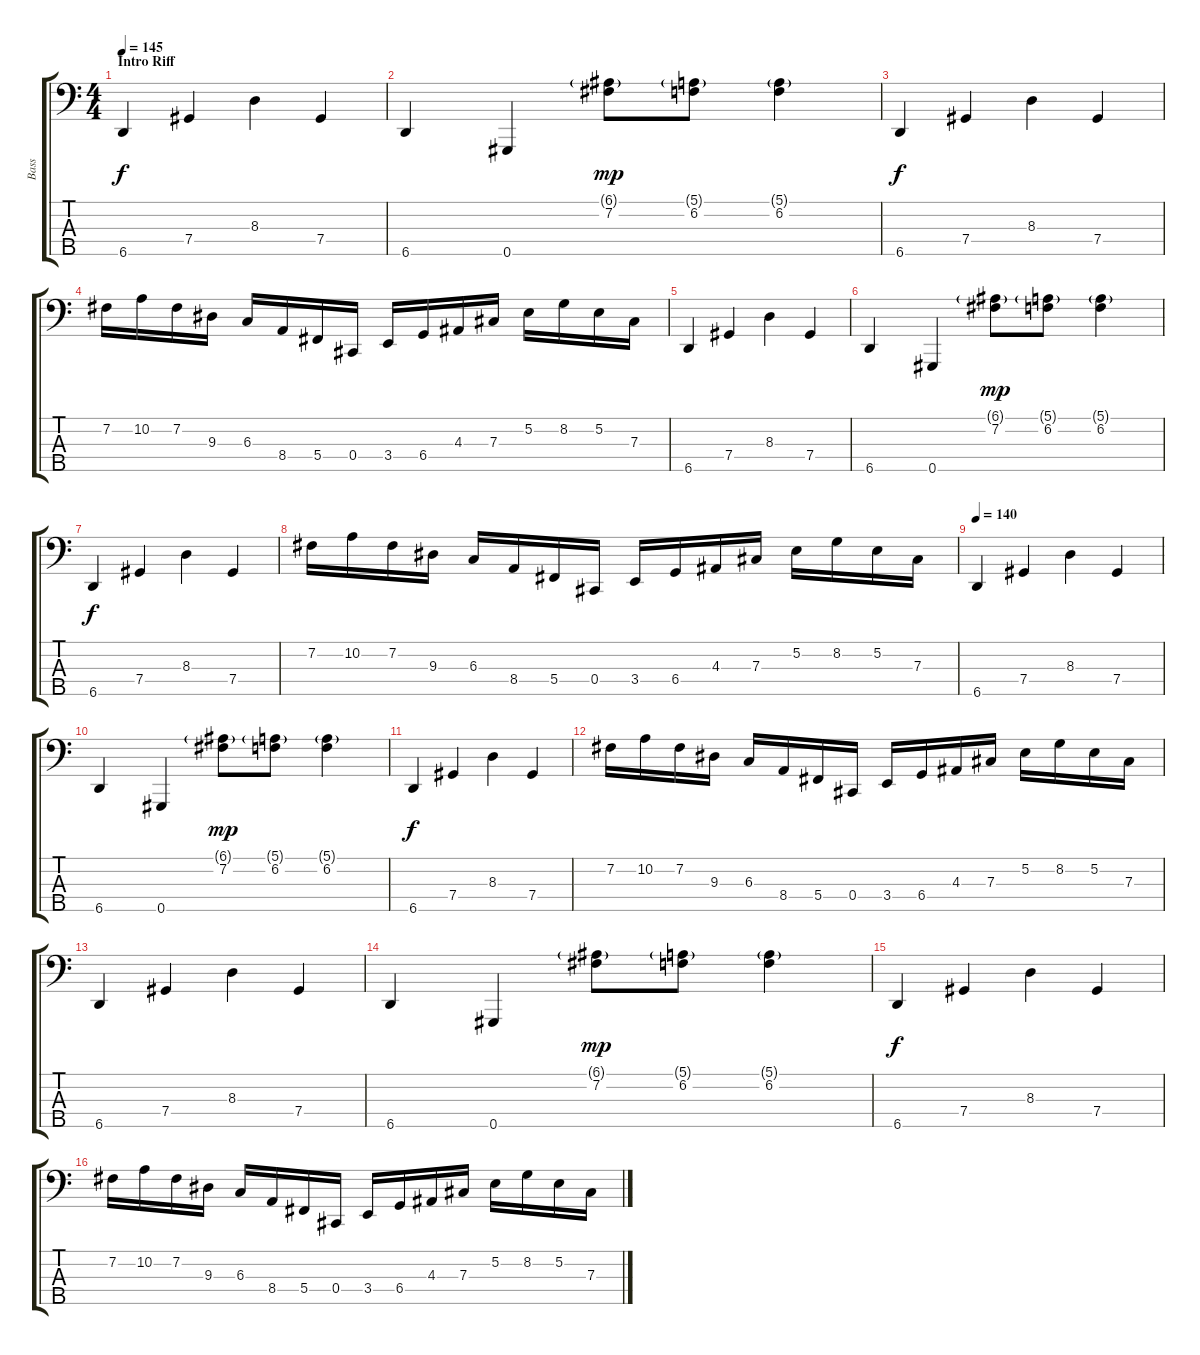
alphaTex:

\track ("Bass" "Bass") {instrument electricbassfinger}
\staff {score tabs}
\tuning (E2 B1 Gb1 Db1 Ab0) {hide}
\ts (4 4)
\section ("" "Intro Riff")
\tempo 145
\clef f4
\ks c
6.5.4{dy f instrument electricbassfinger} 7.4.4 8.3.4 7.4.4 |
6.5.4 0.5.4 (6.1{g} 7.2).8{dy mp} (5.1{g} 6.2).8 (5.1{g} 6.2).4 |
6.5.4{dy f} 7.4.4 8.3.4 7.4.4 |
7.2.16 10.2.16 7.2.16 9.3.16 6.3.16 8.4.16 5.4.16 0.4.16 3.4.16 6.4.16 4.3.16 7.3.16 5.2.16 8.2.16 5.2.16 7.3.16 |
6.5.4 7.4.4 8.3.4 7.4.4 |
6.5.4 0.5.4 (6.1{g} 7.2).8{dy mp} (5.1{g} 6.2).8 (5.1{g} 6.2).4 |
6.5.4{dy f} 7.4.4 8.3.4 7.4.4 |
7.2.16 10.2.16 7.2.16 9.3.16 6.3.16 8.4.16 5.4.16 0.4.16 3.4.16 6.4.16 4.3.16 7.3.16 5.2.16 8.2.16 5.2.16 7.3.16 |
\tempo 140
6.5.4 7.4.4 8.3.4 7.4.4 |
6.5.4 0.5.4 (6.1{g} 7.2).8{dy mp} (5.1{g} 6.2).8 (5.1{g} 6.2).4 |
6.5.4{dy f} 7.4.4 8.3.4 7.4.4 |
7.2.16 10.2.16 7.2.16 9.3.16 6.3.16 8.4.16 5.4.16 0.4.16 3.4.16 6.4.16 4.3.16 7.3.16 5.2.16 8.2.16 5.2.16 7.3.16 |
6.5.4 7.4.4 8.3.4 7.4.4 |
6.5.4 0.5.4 (6.1{g} 7.2).8{dy mp} (5.1{g} 6.2).8 (5.1{g} 6.2).4 |
6.5.4{dy f} 7.4.4 8.3.4 7.4.4 |
7.2.16 10.2.16 7.2.16 9.3.16 6.3.16 8.4.16 5.4.16 0.4.16 3.4.16 6.4.16 4.3.16 7.3.16 5.2.16 8.2.16 5.2.16 7.3.16
